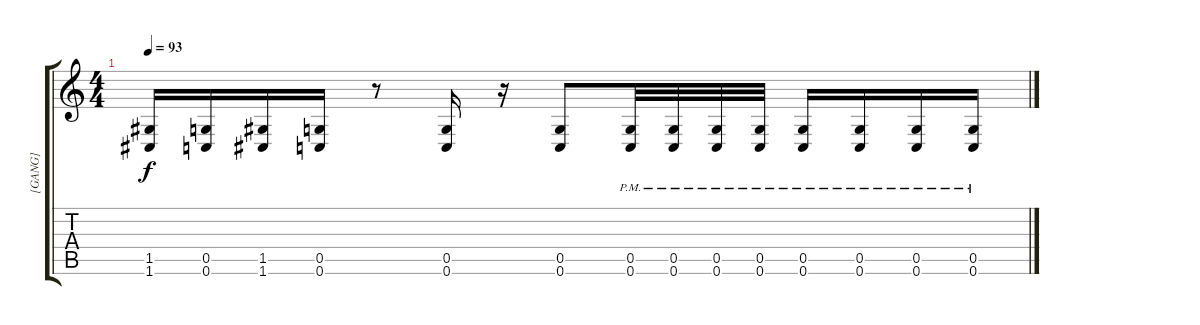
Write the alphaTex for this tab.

\track ("[GANG]" "[GANG]") {instrument distortionguitar}
\staff {score tabs}
\tuning (D4 A3 F3 C3 G2 C2) {hide}
\ts (4 4)
\tempo 93
\clef g2
\ks c
(1.5 1.6).16{dy f} (0.5 0.6).16 (1.5 1.6).16 (0.5 0.6).16 r.8 (0.5 0.6).16 r.16 (0.5 0.6).8 (0.5{pm} 0.6{pm}).32 (0.5{pm} 0.6{pm}).32 (0.5{pm} 0.6{pm}).32 (0.5{pm} 0.6{pm}).32 (0.5{pm} 0.6{pm}).16 (0.5{pm} 0.6{pm}).16 (0.5{pm} 0.6{pm}).16 (0.5{pm} 0.6{pm}).16
